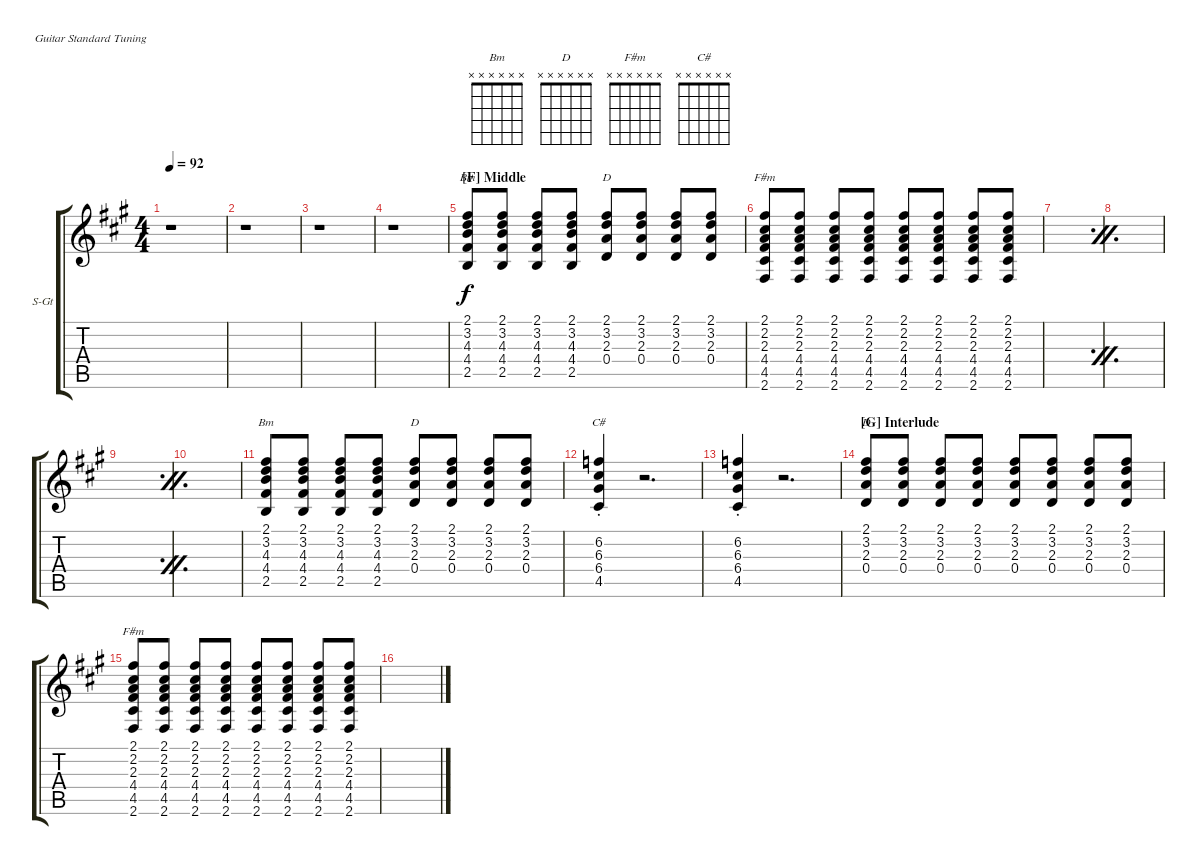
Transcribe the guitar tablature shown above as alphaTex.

\defaultSystemsLayout 4
\bracketExtendMode groupsimilarinstruments
\firstSystemTrackNameOrientation horizontal
\otherSystemsTrackNameOrientation horizontal
\track ("Alex Turner (Acoustic)" "S-Gt") {instrument acousticguitarsteel}
\staff {score tabs}
\tuning (E4 B3 G3 D3 A2 E2)
\chord ("Bm" 2 3 4 4 2 x) {showfingering false barre 2}
\chord ("D" 2 3 2 0 x x) {showfingering false barre 2}
\chord ("F#m" x x 2 4 4 2) {showfingering false barre 2}
\chord ("Bm" x x x x x x)
\chord ("D" x x x x x x)
\chord ("C#" x x x x x x)
\chord ("F#m" x x x x x x)
\ts (4 4)
\tempo 92
\clef g2
\ks a
r.1{dy f} |
r.1 |
r.1 |
r.1 |
\section ("F" "Middle")
(2.5 4.4 4.3 3.2 2.1).8{ch "Bm"} (2.5 4.4 4.3 3.2 2.1).8 (2.5 4.4 4.3 3.2 2.1).8 (2.5 4.4 4.3 3.2 2.1).8 (2.1 3.2 2.3 0.4).8{ch "D"} (2.1 3.2 2.3 0.4).8 (2.1 3.2 2.3 0.4).8 (2.1 3.2 2.3 0.4).8 |
(2.1 2.2 2.3 4.4 4.5 2.6).8{ch "F#m"} (2.1 2.2 2.3 4.4 4.5 2.6).8 (2.1 2.2 2.3 4.4 4.5 2.6).8 (2.1 2.2 2.3 4.4 4.5 2.6).8 (2.1 2.2 2.3 4.4 4.5 2.6).8 (2.1 2.2 2.3 4.4 4.5 2.6).8 (2.1 2.2 2.3 4.4 4.5 2.6).8 (2.1 2.2 2.3 4.4 4.5 2.6).8 |
\simile firstofdouble
|
\simile secondofdouble
|
\simile firstofdouble
|
\simile secondofdouble
|
\simile none
(2.5 4.4 4.3 3.2 2.1).8{ch "Bm"} (2.5 4.4 4.3 3.2 2.1).8 (2.5 4.4 4.3 3.2 2.1).8 (2.5 4.4 4.3 3.2 2.1).8 (2.1 3.2 2.3 0.4).8{ch "D"} (2.1 3.2 2.3 0.4).8 (2.1 3.2 2.3 0.4).8 (2.1 3.2 2.3 0.4).8 |
(4.5{st} 6.4{st} 6.3{st} 6.2{st}).4{ch "C#"} r.2{d} |
(4.5{st} 6.4{st} 6.3{st} 6.2{st}).4 r.2{d} |
\section ("G" "Interlude")
(2.1 3.2 2.3 0.4).8{ch "D"} (2.1 3.2 2.3 0.4).8 (2.1 3.2 2.3 0.4).8 (2.1 3.2 2.3 0.4).8 (2.1 3.2 2.3 0.4).8 (2.1 3.2 2.3 0.4).8 (2.1 3.2 2.3 0.4).8 (2.1 3.2 2.3 0.4).8 |
(2.1 2.2 2.3 4.4 4.5 2.6).8{ch "F#m"} (2.1 2.2 2.3 4.4 4.5 2.6).8 (2.1 2.2 2.3 4.4 4.5 2.6).8 (2.1 2.2 2.3 4.4 4.5 2.6).8 (2.1 2.2 2.3 4.4 4.5 2.6).8 (2.1 2.2 2.3 4.4 4.5 2.6).8 (2.1 2.2 2.3 4.4 4.5 2.6).8 (2.1 2.2 2.3 4.4 4.5 2.6).8 |
\simile firstofdouble
